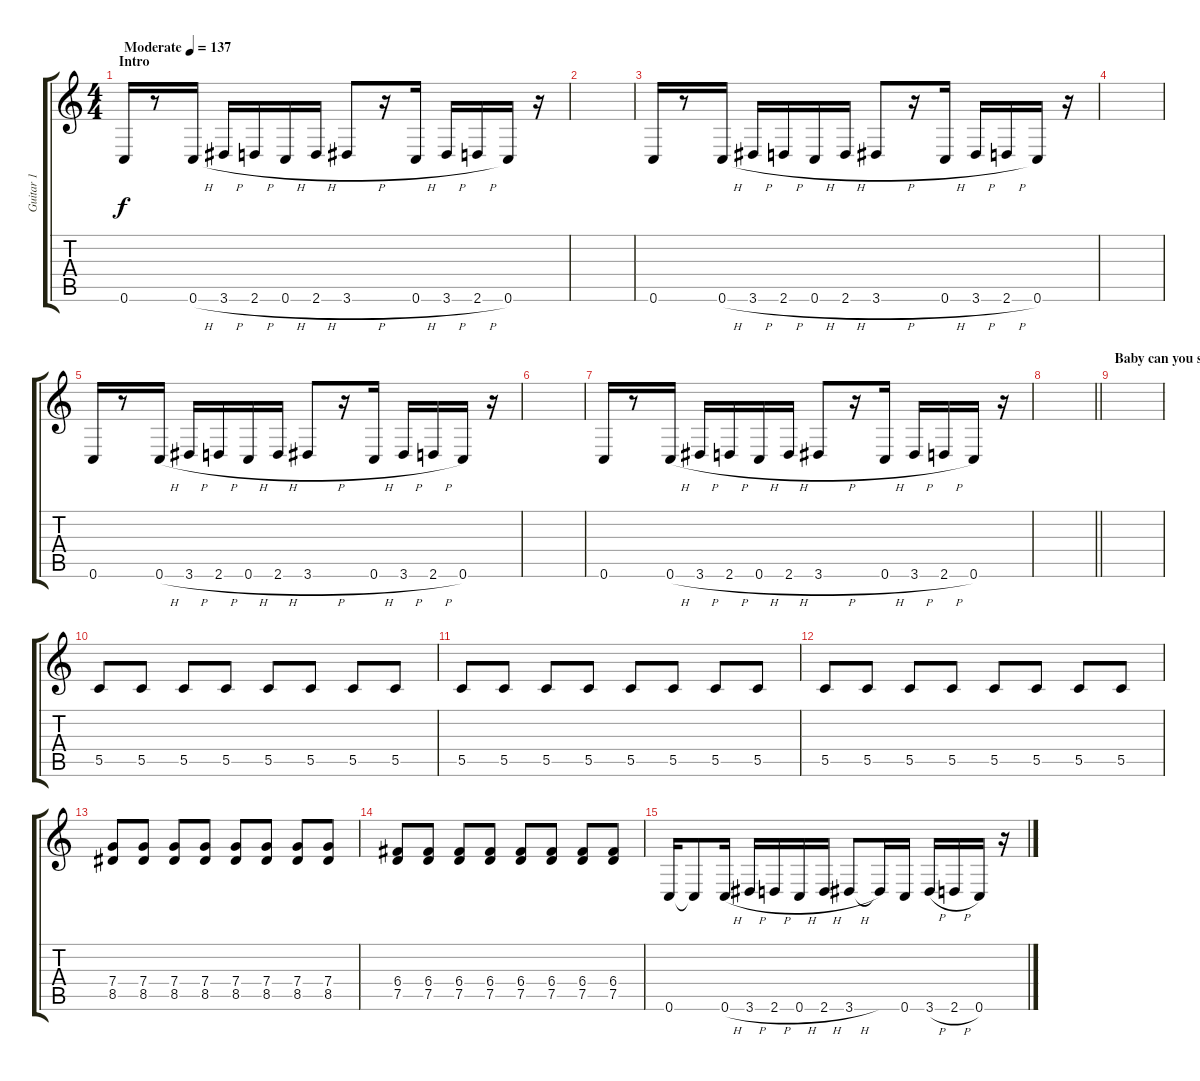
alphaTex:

\track ("Guitar 1" "Guitar 1") {instrument overdrivenguitar}
\staff {score tabs}
\tuning (D4 A3 F3 C3 G2 C2) {hide}
\ts (4 4)
\section ("" "Intro")
\tempo (137 "Moderate")
\clef g2
\ks c
0.6.16{dy f instrument overdrivenguitar} r.8 0.6{h}.16 3.6{h}.16 2.6{h}.16 0.6{h}.16 2.6{h}.16 3.6{h}.8 r.16 0.6{h}.16 3.6{h}.16 2.6{h}.16 0.6.16 r.16 |
|
0.6.16 r.8 0.6{h}.16 3.6{h}.16 2.6{h}.16 0.6{h}.16 2.6{h}.16 3.6{h}.8 r.16 0.6{h}.16 3.6{h}.16 2.6{h}.16 0.6.16 r.16 |
|
0.6.16 r.8 0.6{h}.16 3.6{h}.16 2.6{h}.16 0.6{h}.16 2.6{h}.16 3.6{h}.8 r.16 0.6{h}.16 3.6{h}.16 2.6{h}.16 0.6.16 r.16 |
|
0.6.16 r.8 0.6{h}.16 3.6{h}.16 2.6{h}.16 0.6{h}.16 2.6{h}.16 3.6{h}.8 r.16 0.6{h}.16 3.6{h}.16 2.6{h}.16 0.6.16 r.16 |
\barLineRight lightlight
|
\section ("" "Baby can you see...")
|
5.5.8 5.5.8 5.5.8 5.5.8 5.5.8 5.5.8 5.5.8 5.5.8 |
5.5.8 5.5.8 5.5.8 5.5.8 5.5.8 5.5.8 5.5.8 5.5.8 |
5.5.8 5.5.8 5.5.8 5.5.8 5.5.8 5.5.8 5.5.8 5.5.8 |
(7.4 8.5).8 (7.4 8.5).8 (7.4 8.5).8 (7.4 8.5).8 (7.4 8.5).8 (7.4 8.5).8 (7.4 8.5).8 (7.4 8.5).8 |
(6.4 7.5).8 (6.4 7.5).8 (6.4 7.5).8 (6.4 7.5).8 (6.4 7.5).8 (6.4 7.5).8 (6.4 7.5).8 (6.4 7.5).8 |
0.6.16 0.6{t}.8 0.6{h}.16 3.6{h}.16 2.6{h}.16 0.6{h}.16 2.6{h}.16 3.6{h}.8 3.6{t}.16 0.6.16 3.6{h}.16 2.6{h}.16 0.6.16 r.16
